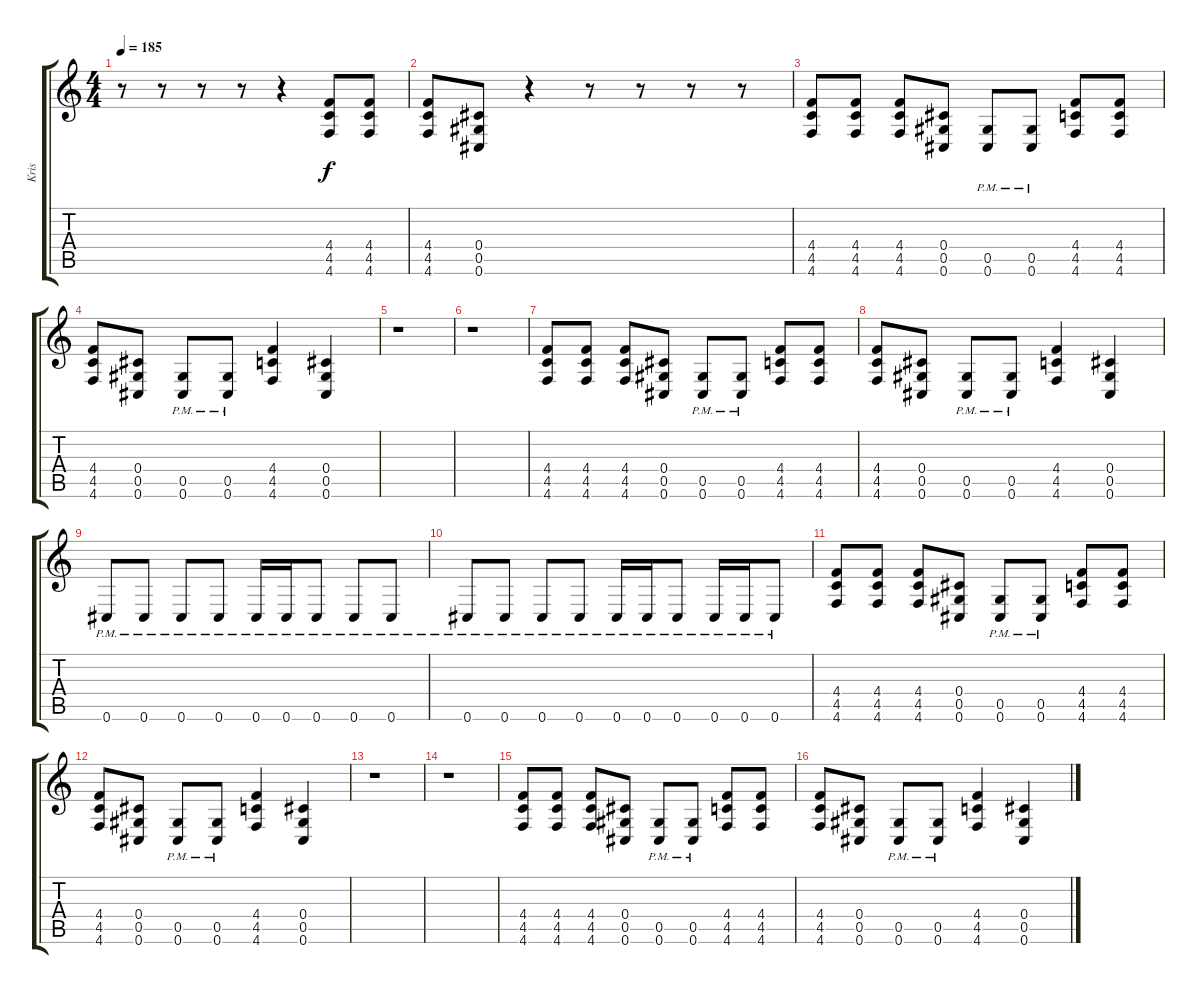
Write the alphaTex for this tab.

\track ("Kris" "Kris") {instrument distortionguitar}
\staff {score tabs}
\tuning (Eb4 Bb3 Gb3 Db3 Ab2 Db2) {hide}
\ts (4 4)
\tempo 185
\clef g2
\ks c
r.8{dy f instrument distortionguitar} r.8 r.8 r.8 r.4 (4.4 4.5 4.6).8 (4.4 4.5 4.6).8 |
(4.4 4.5 4.6).8 (0.4 0.5 0.6).8 r.4 r.8 r.8 r.8 r.8 |
(4.4 4.5 4.6).8 (4.4 4.5 4.6).8 (4.4 4.5 4.6).8 (0.4 0.5 0.6).8 (0.5{pm} 0.6{pm}).8 (0.5{pm} 0.6{pm}).8 (4.4 4.5 4.6).8 (4.4 4.5 4.6).8 |
(4.4 4.5 4.6).8 (0.4 0.5 0.6).8 (0.5{pm} 0.6{pm}).8 (0.5{pm} 0.6{pm}).8 (4.4 4.5 4.6).4 (0.4 0.5 0.6).4 |
r.1 |
r.1 |
(4.4 4.5 4.6).8 (4.4 4.5 4.6).8 (4.4 4.5 4.6).8 (0.4 0.5 0.6).8 (0.5{pm} 0.6{pm}).8 (0.5{pm} 0.6{pm}).8 (4.4 4.5 4.6).8 (4.4 4.5 4.6).8 |
(4.4 4.5 4.6).8 (0.4 0.5 0.6).8 (0.5{pm} 0.6{pm}).8 (0.5{pm} 0.6{pm}).8 (4.4 4.5 4.6).4 (0.4 0.5 0.6).4 |
0.6{pm}.8 0.6{pm}.8 0.6{pm}.8 0.6{pm}.8 0.6{pm}.16 0.6{pm}.16 0.6{pm}.8 0.6{pm}.8 0.6{pm}.8 |
0.6{pm}.8 0.6{pm}.8 0.6{pm}.8 0.6{pm}.8 0.6{pm}.16 0.6{pm}.16 0.6{pm}.8 0.6{pm}.16 0.6{pm}.16 0.6{pm}.8 |
(4.4 4.5 4.6).8 (4.4 4.5 4.6).8 (4.4 4.5 4.6).8 (0.4 0.5 0.6).8 (0.5{pm} 0.6{pm}).8 (0.5{pm} 0.6{pm}).8 (4.4 4.5 4.6).8 (4.4 4.5 4.6).8 |
(4.4 4.5 4.6).8 (0.4 0.5 0.6).8 (0.5{pm} 0.6{pm}).8 (0.5{pm} 0.6{pm}).8 (4.4 4.5 4.6).4 (0.4 0.5 0.6).4 |
r.1 |
r.1 |
(4.4 4.5 4.6).8 (4.4 4.5 4.6).8 (4.4 4.5 4.6).8 (0.4 0.5 0.6).8 (0.5{pm} 0.6{pm}).8 (0.5{pm} 0.6{pm}).8 (4.4 4.5 4.6).8 (4.4 4.5 4.6).8 |
(4.4 4.5 4.6).8 (0.4 0.5 0.6).8 (0.5{pm} 0.6{pm}).8 (0.5{pm} 0.6{pm}).8 (4.4 4.5 4.6).4 (0.4 0.5 0.6).4
